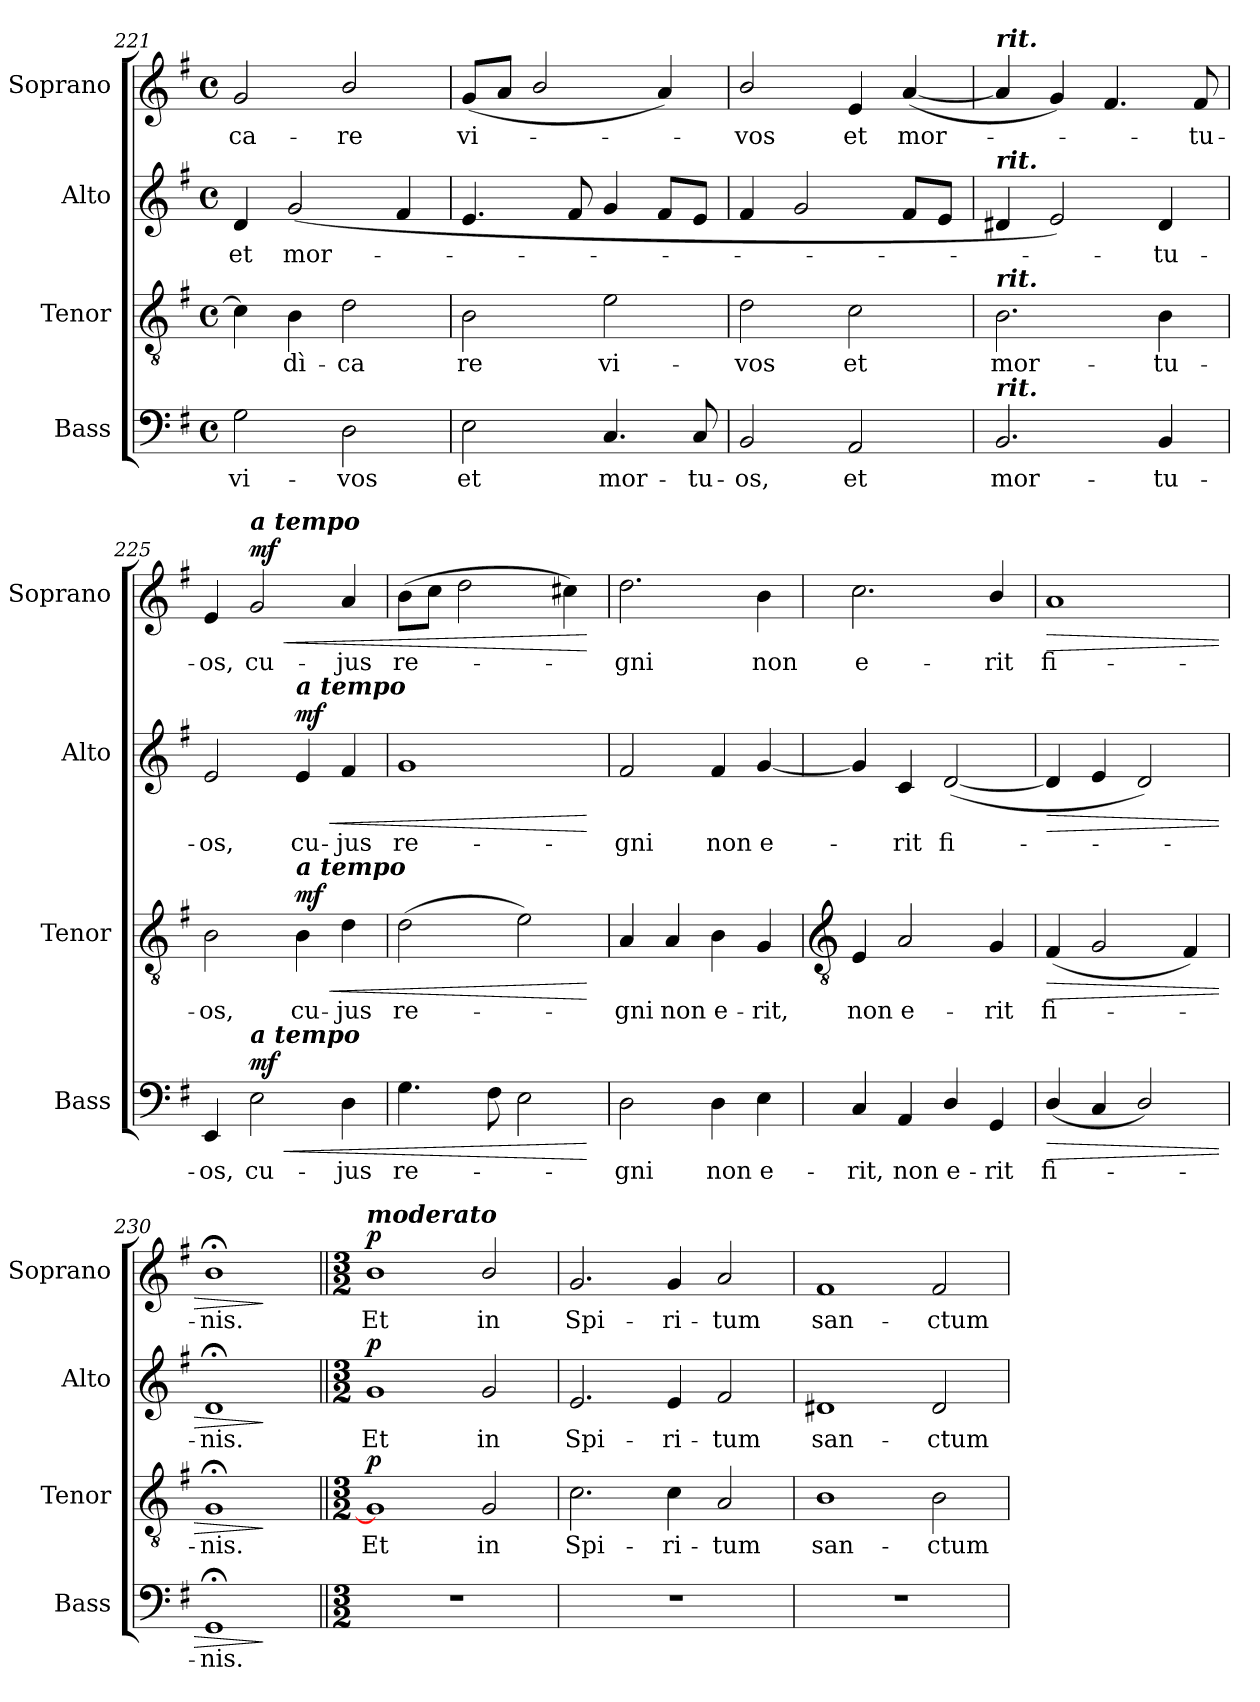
**kern	**text	**dynam	**kern	**text	**dynam	**kern	**text	**dynam	**kern	**text	**dynam
*part4	*part4	*part4	*part3	*part3	*part3	*part2	*part2	*part2	*part1	*part1	*part1
*staff4	*staff4	*staff4	*staff3	*staff3	*staff3	*staff2	*staff2	*staff2	*staff1	*staff1	*staff1
*I"Bass	*	*	*I"Tenor	*	*	*I"Alto	*	*	*I"Soprano	*	*
*I'Bass	*	*	*I'Tenor	*	*	*I'Alto	*	*	*I'Soprano	*	*
!!LO:LB:g=z
*clefF4	*	*	*clefGv2	*	*	*clefG2	*	*	*clefG2	*	*
*k[f#]	*	*	*k[f#]	*	*	*k[f#]	*	*	*k[f#]	*	*
*G:	*	*	*G:	*	*	*G:	*	*	*G:	*	*
*M4/4	*	*	*M4/4	*	*	*M4/4	*	*	*M4/4	*	*
*met(c)	*	*	*met(c)	*	*	*met(c)	*	*	*met(c)	*	*
=221	=221	=221	=221	=221	=221	=221	=221	=221	=221	=221	=221
!	!LO:LY:b	!	!	!	!	!	!LO:LY:b	!	!	!LO:LY:b	!
2G	vi-	.	4c]	.	.	4d	et	.	2g	-ca-	.
!	!	!	!	!LO:LY:b	!	!	!LO:LY:b	!	!	!	!
.	.	.	4B	dì-	.	(<2g	mor-	.	.	.	.
!	!LO:LY:b	!	!	!LO:LY:b	!	!	!	!	!	!LO:LY:b	!
2D	-vos	.	2d	-ca	.	.	.	.	2b/	-re	.
.	.	.	.	.	.	4f#	.	.	.	.	.
=222	=222	=222	=222	=222	=222	=222	=222	=222	=222	=222	=222
!	!LO:LY:b	!	!	!LO:LY:b	!	!	!	!	!	!LO:LY:b	!
2E	et	.	2B	re	.	4.e	.	.	(<8gL	vi-	.
.	.	.	.	.	.	.	.	.	8aJ	.	.
.	.	.	.	.	.	.	.	.	2b/	.	.
.	.	.	.	.	.	8f#	.	.	.	.	.
!	!LO:LY:b	!	!	!LO:LY:b	!	!	!	!	!	!	!
4.C	mor-	.	2e	vi-	.	4g	.	.	.	.	.
.	.	.	.	.	.	8f#L	.	.	4a)	.	.
!	!LO:LY:b	!	!	!	!	!	!	!	!	!	!
8C	-tu-	.	.	.	.	8eJ	.	.	.	.	.
=223	=223	=223	=223	=223	=223	=223	=223	=223	=223	=223	=223
!	!LO:LY:b	!	!	!LO:LY:b	!	!	!	!	!	!LO:LY:b	!
2BB	-os,	.	2d	-vos	.	4f#	.	.	2b/	vos	.
.	.	.	.	.	.	2g	.	.	.	.	.
!	!LO:LY:b	!	!	!LO:LY:b	!	!	!	!	!	!LO:LY:b	!
2AA	et	.	2c	et	.	.	.	.	4e	et	.
!	!	!	!	!	!	!	!	!	!	!LO:LY:b	!
.	.	.	.	.	.	8f#L	.	.	(<[4a	mor-	.
.	.	.	.	.	.	8eJ	.	.	.	.	.
=224	=224	=224	=224	=224	=224	=224	=224	=224	=224	=224	=224
!	!	!	!	!	!	!	!	!	!LO:TX:a:Bi:t=rit.	!	!
!	!	!	!	!	!	!LO:TX:a:Bi:t=rit.	!	!	!	!	!
!	!	!	!LO:TX:a:Bi:t=rit.	!	!	!	!	!	!	!	!
!LO:TX:a:Bi:t=rit.	!	!	!	!	!	!	!	!	!	!	!
!	!LO:LY:b	!	!	!LO:LY:b	!	!	!	!	!	!	!
2.BB	mor-	.	2.B	mor-	.	4d#X	.	.	4a]	.	.
.	.	.	.	.	.	2e)	.	.	4g)	.	.
.	.	.	.	.	.	.	.	.	4.f#	.	.
!	!LO:LY:b	!	!	!LO:LY:b	!	!	!LO:LY:b	!	!	!	!
4BB	-tu-	.	4B	-tu-	.	4d#	tu-	.	.	.	.
!	!	!	!	!	!	!	!	!	!	!LO:LY:b	!
.	.	.	.	.	.	.	.	.	8f#	tu-	.
=225	=225	=225	=225	=225	=225	=225	=225	=225	=225	=225	=225
!	!LO:LY:b	!	!	!LO:LY:b	!	!	!LO:LY:b	!	!	!LO:LY:b	!
4EE	-os,	.	2B	-os,	.	2e	-os,	.	4e	-os,	.
!	!	!	!	!	!	!	!	!	!LO:TX:a:Bi:t=a tempo	!	!
!LO:TX:a:Bi:t=a tempo	!	!	!	!	!	!	!	!	!	!	!
!	!LO:LY:b	!LO:HP:b	!	!	!	!	!	!	!	!LO:LY:b	!LO:HP:b
!	!	!LO:DY:n=1:b	!	!	!	!	!	!	!	!	!LO:DY:n=1:b
2E	cu-	< mf	.	.	.	.	.	.	2g	cu-	< mf
!	!	!	!	!	!	!LO:TX:a:Bi:t=a tempo	!	!	!	!	!
!	!	!	!LO:TX:a:Bi:t=a tempo	!	!	!	!	!	!	!	!
!	!	!	!	!LO:LY:b	!LO:HP:b	!	!LO:LY:b	!LO:HP:b	!	!	!
!	!	!	!	!	!LO:DY:n=1:b	!	!	!LO:DY:n=1:b	!	!	!
.	.	.	4B	cu-	< mf	4e	cu-	< mf	.	.	.
!	!LO:LY:b	!	!	!LO:LY:b	!	!	!LO:LY:b	!	!	!LO:LY:b	!
4D	-jus	.	4d	-jus	.	4f#	-jus	.	4a	-jus	.
=226	=226	=226	=226	=226	=226	=226	=226	=226	=226	=226	=226
!	!LO:LY:b	!	!	!LO:LY:b	!	!	!LO:LY:b	!	!	!LO:LY:b	!
4.G	re-	.	(>2d	re-	.	1g	re-	.	(>8bL	re-	.
.	.	.	.	.	.	.	.	.	8ccJ	.	.
.	.	.	.	.	.	.	.	.	2dd	.	.
8F#	.	.	.	.	.	.	.	.	.	.	.
2E	.	.	2e)	.	.	.	.	.	.	.	.
.	.	.	.	.	.	.	.	.	4cc#X)	.	.
.	.	[	.	.	[	.	.	[	.	.	[
=227	=227	=227	=227	=227	=227	=227	=227	=227	=227	=227	=227
!	!LO:LY:b	!	!	!LO:LY:b	!	!	!LO:LY:b	!	!	!LO:LY:b	!
2D	gni	.	4A	gni	.	2f#	-gni	.	2.dd	gni	.
!	!	!	!	!LO:LY:b	!	!	!	!	!	!	!
.	.	.	4A	non	.	.	.	.	.	.	.
!	!LO:LY:b	!	!	!LO:LY:b	!	!	!LO:LY:b	!	!	!	!
4D	non	.	4B	e-	.	4f#	non	.	.	.	.
!	!LO:LY:b	!	!	!LO:LY:b	!	!	!LO:LY:b	!	!	!LO:LY:b	!
4E	e-	.	4G	-rit,	.	[4g	e-	.	4b	non	.
!!LO:LB:g=z
=228	=228	=228	=228	=228	=228	=228	=228	=228	=228	=228	=228
*	*	*	*clefGv2	*	*	*	*	*	*	*	*
!	!LO:LY:b	!	!	!LO:LY:b	!	!	!	!	!	!LO:LY:b	!
4C	-rit,	.	4E	non	.	4g]	.	.	2.cc	e-	.
!	!LO:LY:b	!	!	!LO:LY:b	!	!	!LO:LY:b	!	!	!	!
4AA	non	.	2A	e-	.	4c	rit	.	.	.	.
!	!LO:LY:b	!	!	!	!	!	!LO:LY:b	!	!	!	!
4D/	e-	.	.	.	.	(<[2d	fi-	.	.	.	.
!	!LO:LY:b	!	!	!LO:LY:b	!	!	!	!	!	!LO:LY:b	!
4GG	-rit	.	4G	-rit	.	.	.	.	4b/	-rit	.
=229	=229	=229	=229	=229	=229	=229	=229	=229	=229	=229	=229
!	!LO:LY:b	!LO:HP:b	!	!LO:LY:b	!LO:HP:b	!	!	!LO:HP:b	!	!LO:LY:b	!LO:HP:b
(<4D/	fi-	>	(<4F#	fi-	>	4d]	.	>	1a	fi-	>
4C	.	.	2G	.	.	4e	.	.	.	.	.
2D/)	.	.	.	.	.	2d)	.	.	.	.	.
.	.	.	4F#)	.	.	.	.	.	.	.	.
=230	=230	=230	=230	=230	=230	=230	=230	=230	=230	=230	=230
!	!LO:LY:b	!	!	!LO:LY:b	!	!	!LO:LY:b	!	!	!LO:LY:b	!
1GG;<	nis.	.	1G;<	nis.	.	1d;<	nis.	.	1b;<	-nis.	.
.	.	]	.	.	]	.	.	]	.	.	]
=231||	=231||	=231||	=231||	=231||	=231||	=231||	=231||	=231||	=231||	=231||	=231||
*M3/2	*	*	*M3/2	*	*	*M3/2	*	*	*M3/2	*	*
!	!	!	!	!	!	!	!	!	!LO:TX:a:Bi:t=moderato	!	!
!LO:N:vis=1	!	!	!	!LO:LY:b	!LO:DY:b	!	!LO:LY:b	!LO:DY:b	!	!LO:LY:b	!LO:DY:b
1.r	.	.	1G]	Et	p	1g	Et	p	1b	Et	p
*	*	*	*	*	*	*	*	*	*MM160	*	*
!	!	!	!	!LO:LY:b	!	!	!LO:LY:b	!	!	!LO:LY:b	!
.	.	.	2G	in	.	2g	in	.	2b/	in	.
=232	=232	=232	=232	=232	=232	=232	=232	=232	=232	=232	=232
!LO:N:vis=1	!	!	!	!LO:LY:b	!	!	!LO:LY:b	!	!	!LO:LY:b	!
1.r	.	.	2.c	Spi-	.	2.e	Spi-	.	2.g	Spi-	.
!	!	!	!	!LO:LY:b	!	!	!LO:LY:b	!	!	!LO:LY:b	!
.	.	.	4c	-ri-	.	4e	-ri-	.	4g	-ri-	.
!	!	!	!	!LO:LY:b	!	!	!LO:LY:b	!	!	!LO:LY:b	!
.	.	.	2A	-tum	.	2f#	-tum	.	2a	-tum	.
=233	=233	=233	=233	=233	=233	=233	=233	=233	=233	=233	=233
!LO:N:vis=1	!	!	!	!LO:LY:b	!	!	!LO:LY:b	!	!	!LO:LY:b	!
1.r	.	.	1B	san-	.	1d#X	san-	.	1f#	san-	.
!	!	!	!	!LO:LY:b	!	!	!LO:LY:b	!	!	!LO:LY:b	!
.	.	.	2B	-ctum	.	2d#	-ctum	.	2f#	-ctum	.
=	=	=	=	=	=	=	=	=	=	=	=
*-	*-	*-	*-	*-	*-	*-	*-	*-	*-	*-	*-
